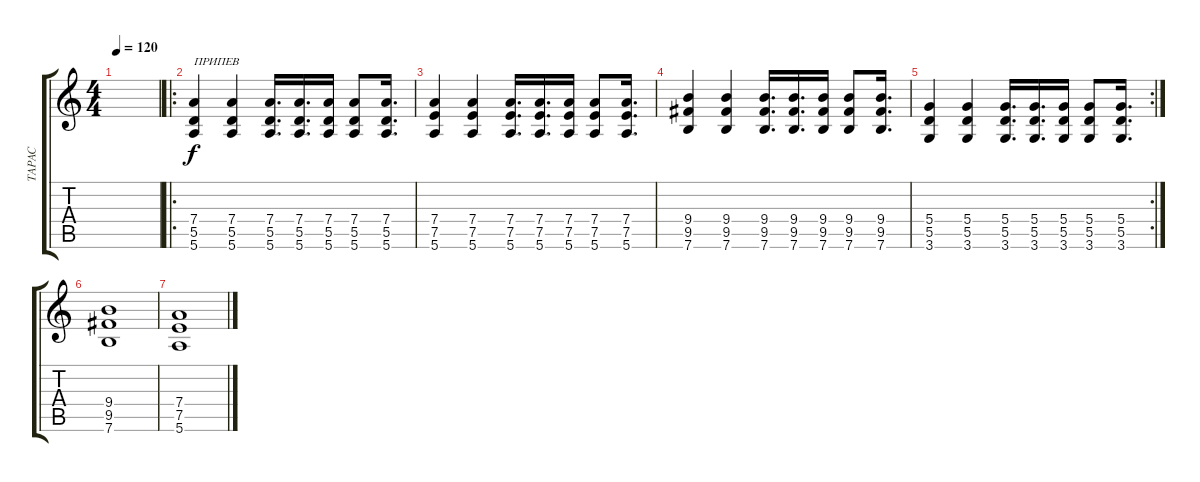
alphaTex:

\track ("ТАРАС" "ТАРАС") {instrument overdrivenguitar}
\staff {score tabs}
\tuning (E4 B3 G3 D3 A2 E2) {hide}
\ts (4 4)
\tempo 120
\clef g2
\ks c
|
\ro
(7.4 5.5 5.6).4{txt "ПРИПЕВ"} (7.4 5.5 5.6).4 (7.4 5.5 5.6).16{d} (7.4 5.5 5.6).16{d} (7.4 5.5 5.6).16 (7.4 5.5 5.6).8 (7.4 5.5 5.6).16{d} |
(7.4 7.5 5.6).4 (7.4 7.5 5.6).4 (7.4 7.5 5.6).16{d} (7.4 7.5 5.6).16{d} (7.4 7.5 5.6).16 (7.4 7.5 5.6).8 (7.4 7.5 5.6).16{d} |
(9.4 9.5 7.6).4 (9.4 9.5 7.6).4 (9.4 9.5 7.6).16{d} (9.4 9.5 7.6).16{d} (9.4 9.5 7.6).16 (9.4 9.5 7.6).8 (9.4 9.5 7.6).16{d} |
\rc 2
(5.4 5.5 3.6).4 (5.4 5.5 3.6).4 (5.4 5.5 3.6).16{d} (5.4 5.5 3.6).16{d} (5.4 5.5 3.6).16 (5.4 5.5 3.6).8 (5.4 5.5 3.6).16{d} |
(9.4 9.5 7.6).1 |
(7.4 7.5 5.6).1
